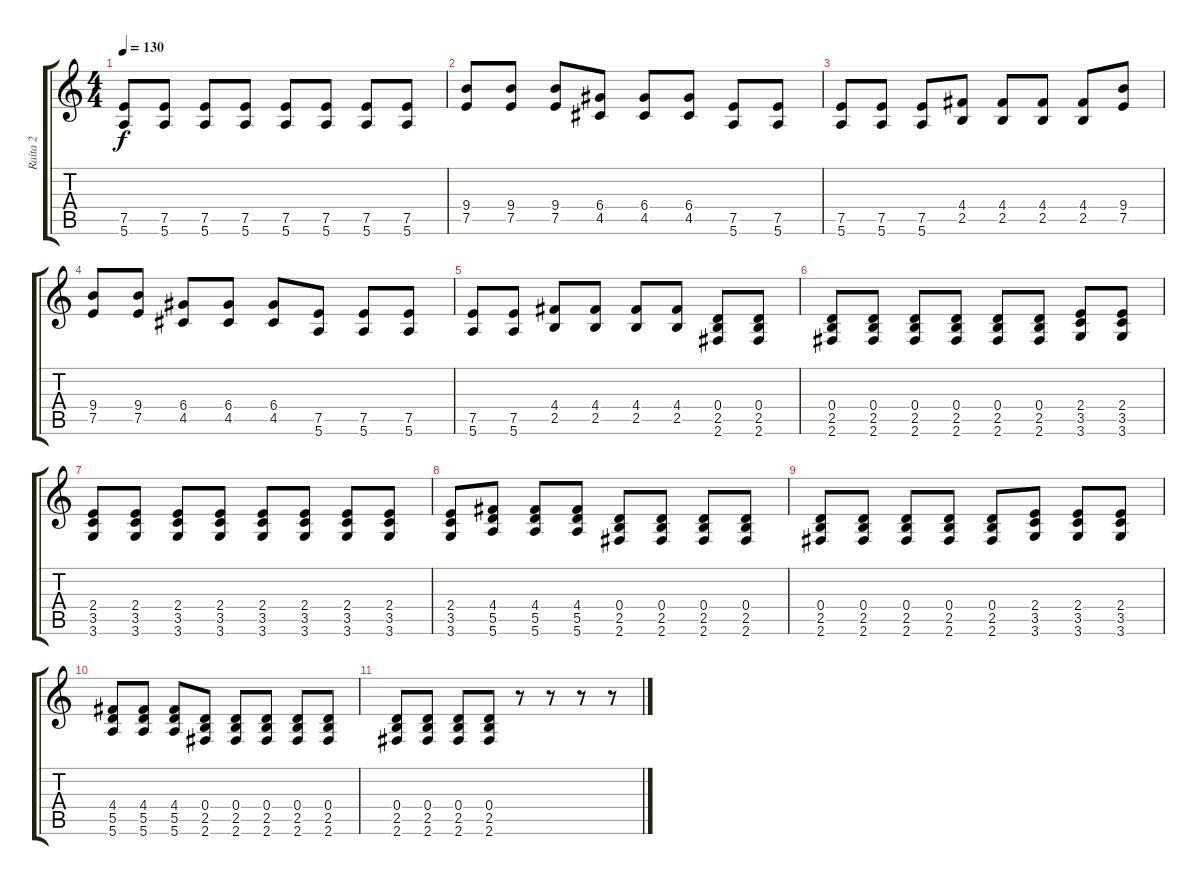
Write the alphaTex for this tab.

\track ("Raita 2" "Raita 2") {instrument electricguitarclean}
\staff {score tabs}
\tuning (E4 B3 G3 D3 A2 E2) {hide}
\ts (4 4)
\tempo 130
\clef g2
\ks c
(7.5 5.6).8{dy f} (7.5 5.6).8 (7.5 5.6).8 (7.5 5.6).8 (7.5 5.6).8 (7.5 5.6).8 (7.5 5.6).8 (7.5 5.6).8 |
(9.4 7.5).8 (9.4 7.5).8 (9.4 7.5).8 (6.4 4.5).8 (6.4 4.5).8 (6.4 4.5).8 (7.5 5.6).8 (7.5 5.6).8 |
(7.5 5.6).8 (7.5 5.6).8 (7.5 5.6).8 (4.4 2.5).8 (4.4 2.5).8 (4.4 2.5).8 (4.4 2.5).8 (9.4 7.5).8 |
(9.4 7.5).8 (9.4 7.5).8 (6.4 4.5).8 (6.4 4.5).8 (6.4 4.5).8 (7.5 5.6).8 (7.5 5.6).8 (7.5 5.6).8 |
(7.5 5.6).8 (7.5 5.6).8 (4.4 2.5).8 (4.4 2.5).8 (4.4 2.5).8 (4.4 2.5).8 (0.4 2.5 2.6).8 (0.4 2.5 2.6).8 |
(0.4 2.5 2.6).8 (0.4 2.5 2.6).8 (0.4 2.5 2.6).8 (0.4 2.5 2.6).8 (0.4 2.5 2.6).8 (0.4 2.5 2.6).8 (2.4 3.5 3.6).8 (2.4 3.5 3.6).8 |
(2.4 3.5 3.6).8 (2.4 3.5 3.6).8 (2.4 3.5 3.6).8 (2.4 3.5 3.6).8 (2.4 3.5 3.6).8 (2.4 3.5 3.6).8 (2.4 3.5 3.6).8 (2.4 3.5 3.6).8 |
(2.4 3.5 3.6).8 (4.4 5.5 5.6).8 (4.4 5.5 5.6).8 (4.4 5.5 5.6).8 (0.4 2.5 2.6).8 (0.4 2.5 2.6).8 (0.4 2.5 2.6).8 (0.4 2.5 2.6).8 |
(0.4 2.5 2.6).8 (0.4 2.5 2.6).8 (0.4 2.5 2.6).8 (0.4 2.5 2.6).8 (0.4 2.5 2.6).8 (2.4 3.5 3.6).8 (2.4 3.5 3.6).8 (2.4 3.5 3.6).8 |
(4.4 5.5 5.6).8 (4.4 5.5 5.6).8 (4.4 5.5 5.6).8 (0.4 2.5 2.6).8 (0.4 2.5 2.6).8 (0.4 2.5 2.6).8 (0.4 2.5 2.6).8 (0.4 2.5 2.6).8 |
(0.4 2.5 2.6).8 (0.4 2.5 2.6).8 (0.4 2.5 2.6).8 (0.4 2.5 2.6).8 r.8 r.8 r.8 r.8
